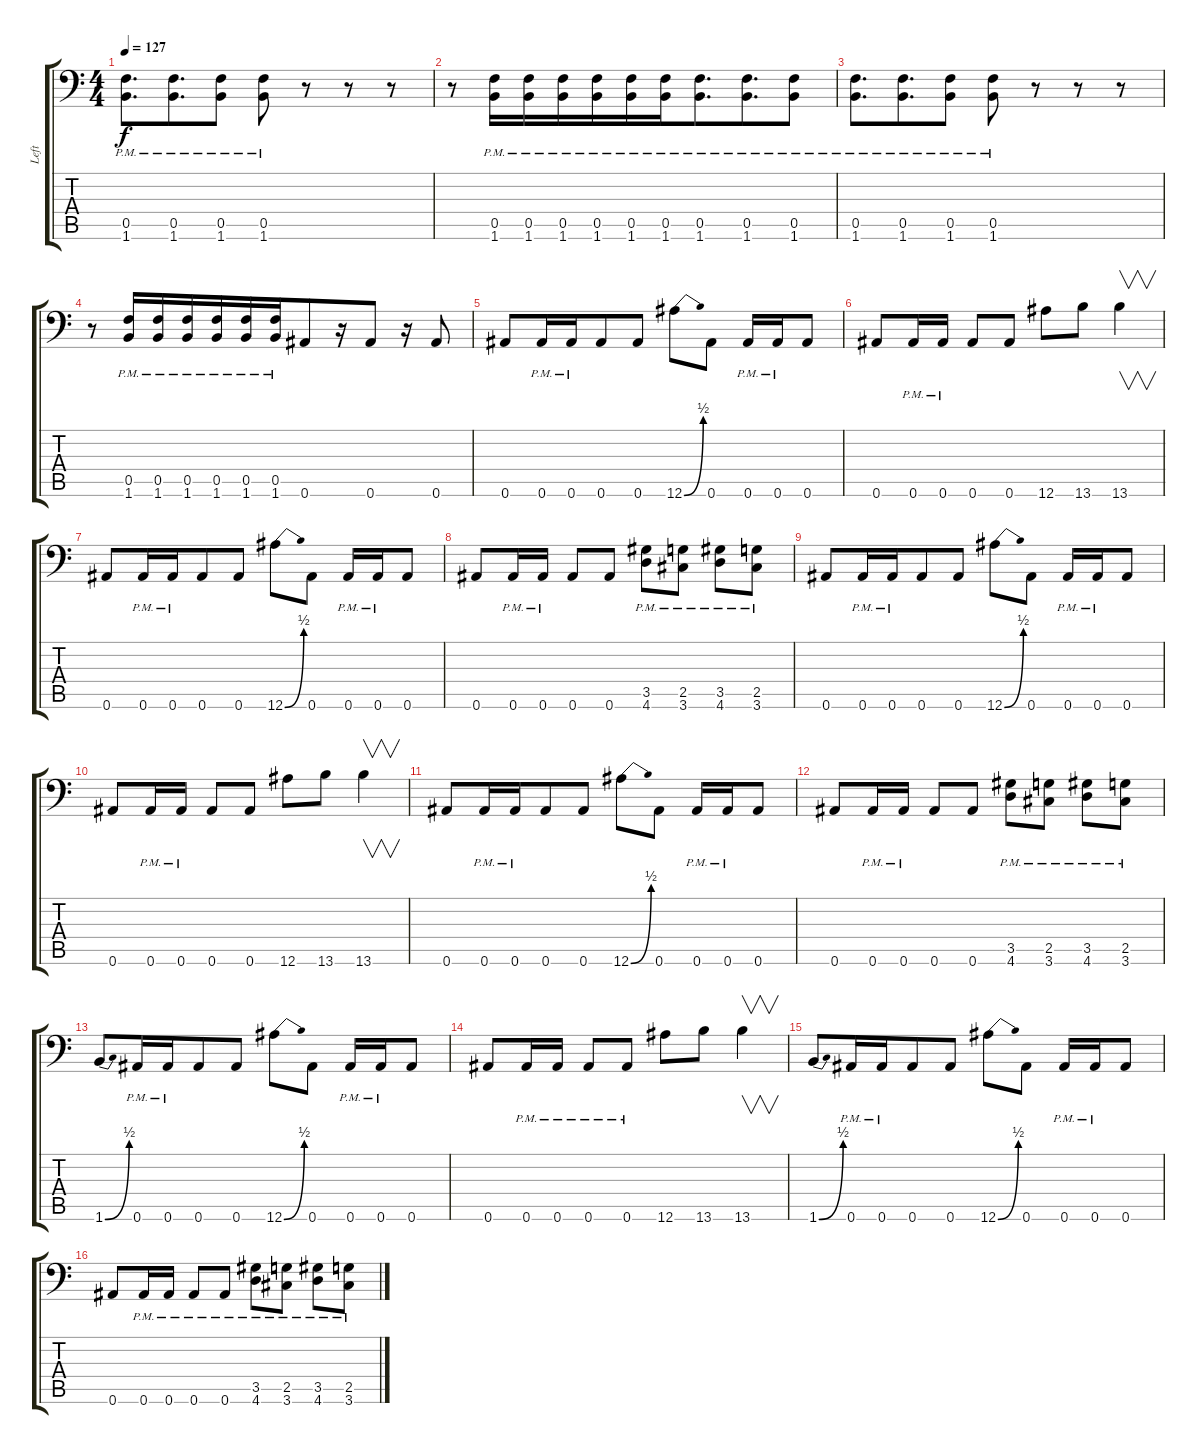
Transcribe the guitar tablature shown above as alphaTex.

\track ("Left" "Left") {instrument distortionguitar}
\staff {score tabs}
\tuning (C4 G3 Eb3 Bb2 F2 Bb1) {hide}
\ts (4 4)
\tempo 127
\clef f4
\ks c
(0.5{pm} 1.6{pm}).8{d dy f} (0.5{pm} 1.6{pm}).8{d beam merge} (0.5{pm} 1.6{pm}).8 (0.5{pm} 1.6{pm}).8{beam merge} r.8 r.8 r.8 |
r.8 (0.5{pm} 1.6{pm}).16{beam merge} (0.5{pm} 1.6{pm}).16{beam merge} (0.5{pm} 1.6{pm}).16 (0.5{pm} 1.6{pm}).16 (0.5{pm} 1.6{pm}).16{beam merge} (0.5{pm} 1.6{pm}).16{beam merge} (0.5{pm} 1.6{pm}).8{d} (0.5{pm} 1.6{pm}).8{d beam merge} (0.5{pm} 1.6{pm}).8 |
(0.5{pm} 1.6{pm}).8{d} (0.5{pm} 1.6{pm}).8{d beam merge} (0.5{pm} 1.6{pm}).8 (0.5{pm} 1.6{pm}).8{beam merge} r.8 r.8 r.8 |
r.8 (0.5{pm} 1.6{pm}).16{beam merge} (0.5{pm} 1.6{pm}).16{beam merge} (0.5{pm} 1.6{pm}).16 (0.5{pm} 1.6{pm}).16 (0.5{pm} 1.6{pm}).16{beam merge} (0.5{pm} 1.6{pm}).16{beam merge} 0.6.8{beam merge} r.16{beam merge} 0.6.8 r.16 0.6.8 |
0.6.8 0.6{pm}.16 0.6{pm}.16{beam merge} 0.6.8 0.6.8 12.6{be (bend 0 0 60 2)}.8{beam merge} 0.6.8 0.6{pm}.16{beam merge} 0.6{pm}.16 0.6.8 |
0.6.8 0.6{pm}.16 0.6{pm}.16 0.6.8 0.6.8 12.6.8 13.6.8{beam merge} 13.6.4{v} |
0.6.8 0.6{pm}.16 0.6{pm}.16{beam merge} 0.6.8 0.6.8 12.6{be (bend 0 0 60 2)}.8{beam merge} 0.6.8 0.6{pm}.16{beam merge} 0.6{pm}.16 0.6.8 |
0.6.8 0.6{pm}.16 0.6{pm}.16 0.6.8 0.6.8 (3.5{pm} 4.6{pm}).8 (2.5{pm} 3.6{pm}).8 (3.5{pm} 4.6{pm}).8{beam merge} (2.5{pm} 3.6{pm}).8 |
0.6.8 0.6{pm}.16 0.6{pm}.16{beam merge} 0.6.8 0.6.8 12.6{be (bend 0 0 60 2)}.8{beam merge} 0.6.8 0.6{pm}.16{beam merge} 0.6{pm}.16 0.6.8 |
0.6.8 0.6{pm}.16 0.6{pm}.16 0.6.8 0.6.8 12.6.8 13.6.8{beam merge} 13.6.4{v} |
0.6.8 0.6{pm}.16 0.6{pm}.16{beam merge} 0.6.8 0.6.8 12.6{be (bend 0 0 60 2)}.8{beam merge} 0.6.8 0.6{pm}.16{beam merge} 0.6{pm}.16 0.6.8 |
0.6.8 0.6{pm}.16 0.6{pm}.16 0.6.8 0.6.8 (3.5{pm} 4.6{pm}).8 (2.5{pm} 3.6{pm}).8 (3.5{pm} 4.6{pm}).8{beam merge} (2.5{pm} 3.6{pm}).8 |
1.6{be (bend 0 0 60 2)}.8 0.6{pm}.16 0.6{pm}.16{beam merge} 0.6.8 0.6.8 12.6{be (bend 0 0 60 2)}.8{beam merge} 0.6.8 0.6{pm}.16{beam merge} 0.6{pm}.16 0.6.8 |
0.6.8 0.6{pm}.16 0.6{pm}.16 0.6{pm}.8 0.6{pm}.8 12.6.8 13.6.8{beam merge} 13.6.4{v} |
1.6{be (bend 0 0 60 2)}.8 0.6{pm}.16 0.6{pm}.16{beam merge} 0.6.8 0.6.8 12.6{be (bend 0 0 60 2)}.8{beam merge} 0.6.8 0.6{pm}.16{beam merge} 0.6{pm}.16 0.6.8 |
0.6.8 0.6{pm}.16 0.6{pm}.16 0.6{pm}.8 0.6{pm}.8 (3.5{pm} 4.6{pm}).8 (2.5{pm} 3.6{pm}).8 (3.5{pm} 4.6{pm}).8{beam merge} (2.5{pm} 3.6{pm}).8
